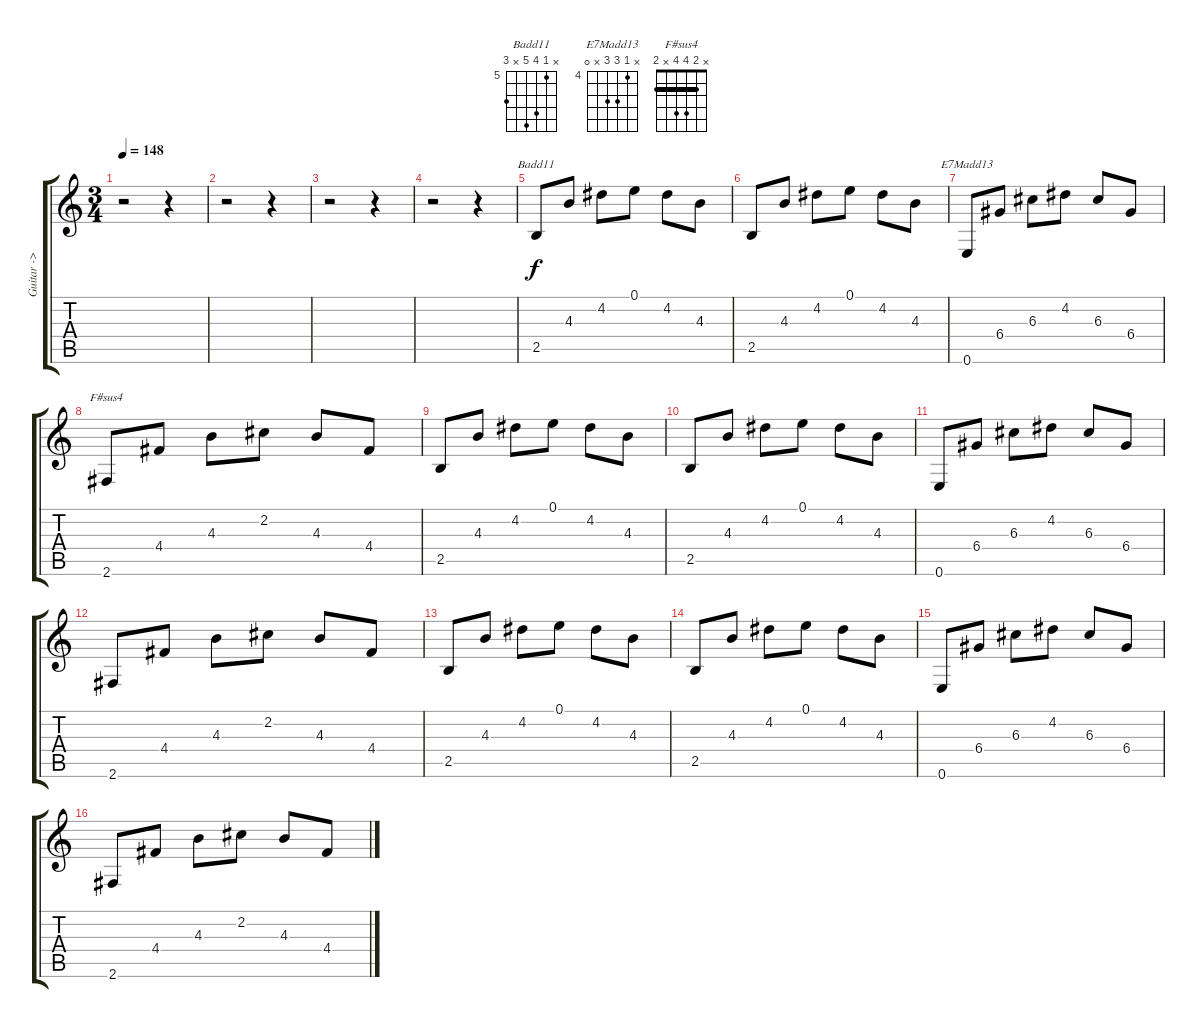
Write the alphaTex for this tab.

\track ("Guitar -> Muted" "Guitar -> ") {instrument electricguitarmuted}
\staff {score tabs}
\tuning (E4 B3 G3 D3 A2 E2) {hide}
\chord ("Badd11" x 5 8 9 x 7) {firstfret 5}
\chord ("E7Madd13" x 4 6 6 x 0) {firstfret 4}
\chord ("F#sus4" x 2 4 4 x 2) {barre 2}
\ts (3 4)
\tempo 148
\clef g2
\ks c
r.2{dy f instrument electricguitarmuted} r.4 |
r.2 r.4 |
r.2 r.4 |
r.2 r.4 |
2.5.8{ch "Badd11"} 4.3.8 4.2.8 0.1.8 4.2.8 4.3.8 |
2.5.8 4.3.8 4.2.8 0.1.8 4.2.8 4.3.8 |
0.6.8{ch "E7Madd13"} 6.4.8 6.3.8 4.2.8 6.3.8 6.4.8 |
2.6.8{ch "F#sus4"} 4.4.8 4.3.8 2.2.8 4.3.8 4.4.8 |
2.5.8 4.3.8 4.2.8 0.1.8 4.2.8 4.3.8 |
2.5.8 4.3.8 4.2.8 0.1.8 4.2.8 4.3.8 |
0.6.8 6.4.8 6.3.8 4.2.8 6.3.8 6.4.8 |
2.6.8 4.4.8 4.3.8 2.2.8 4.3.8 4.4.8 |
2.5.8 4.3.8 4.2.8 0.1.8 4.2.8 4.3.8 |
2.5.8 4.3.8 4.2.8 0.1.8 4.2.8 4.3.8 |
0.6.8 6.4.8 6.3.8 4.2.8 6.3.8 6.4.8 |
2.6.8 4.4.8 4.3.8 2.2.8 4.3.8 4.4.8
